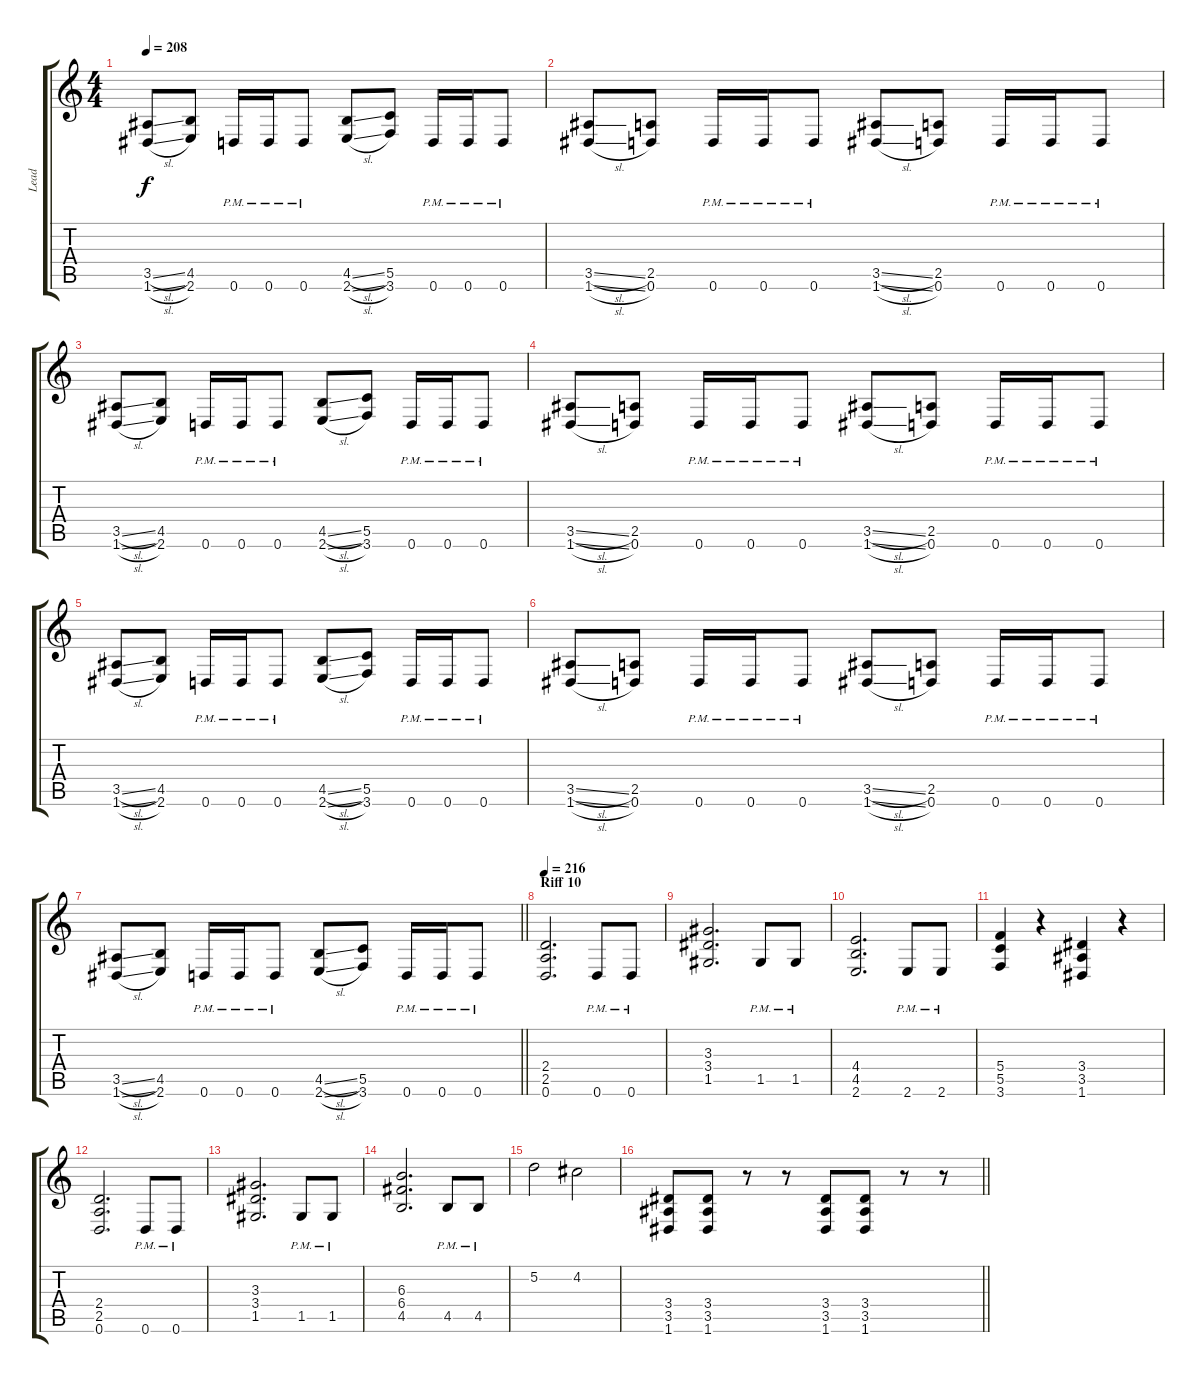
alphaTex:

\track ("Lead" "Lead") {instrument distortionguitar}
\staff {score tabs}
\tuning (D4 A3 F3 C3 G2 D2) {hide}
\ts (4 4)
\tempo 208
\clef g2
\ks c
(3.5{sl} 1.6{sl}).8{dy f} (4.5 2.6).8 0.6{pm}.16 0.6{pm}.16 0.6{pm}.8 (4.5{sl} 2.6{sl}).8 (5.5 3.6).8 0.6{pm}.16 0.6{pm}.16 0.6{pm}.8 |
(3.5{sl} 1.6{sl}).8 (2.5 0.6).8 0.6{pm}.16 0.6{pm}.16 0.6{pm}.8 (3.5{sl} 1.6{sl}).8 (2.5 0.6).8 0.6{pm}.16 0.6{pm}.16 0.6{pm}.8 |
(3.5{sl} 1.6{sl}).8 (4.5 2.6).8 0.6{pm}.16 0.6{pm}.16 0.6{pm}.8 (4.5{sl} 2.6{sl}).8 (5.5 3.6).8 0.6{pm}.16 0.6{pm}.16 0.6{pm}.8 |
(3.5{sl} 1.6{sl}).8 (2.5 0.6).8 0.6{pm}.16 0.6{pm}.16 0.6{pm}.8 (3.5{sl} 1.6{sl}).8 (2.5 0.6).8 0.6{pm}.16 0.6{pm}.16 0.6{pm}.8 |
(3.5{sl} 1.6{sl}).8 (4.5 2.6).8 0.6{pm}.16 0.6{pm}.16 0.6{pm}.8 (4.5{sl} 2.6{sl}).8 (5.5 3.6).8 0.6{pm}.16 0.6{pm}.16 0.6{pm}.8 |
(3.5{sl} 1.6{sl}).8 (2.5 0.6).8 0.6{pm}.16 0.6{pm}.16 0.6{pm}.8 (3.5{sl} 1.6{sl}).8 (2.5 0.6).8 0.6{pm}.16 0.6{pm}.16 0.6{pm}.8 |
\barLineRight lightlight
(3.5{sl} 1.6{sl}).8 (4.5 2.6).8 0.6{pm}.16 0.6{pm}.16 0.6{pm}.8 (4.5{sl} 2.6{sl}).8 (5.5 3.6).8 0.6{pm}.16 0.6{pm}.16 0.6{pm}.8 |
\section ("" "Riff 10")
\tempo 216
(2.4 2.5 0.6).2{d} 0.6{pm}.8 0.6{pm}.8 |
(3.3 3.4 1.5).2{d} 1.5{pm}.8 1.5{pm}.8 |
(4.4 4.5 2.6).2{d} 2.6{pm}.8 2.6{pm}.8 |
(5.4 5.5 3.6).4 r.4 (3.4 3.5 1.6).4 r.4 |
(2.4 2.5 0.6).2{d} 0.6{pm}.8 0.6{pm}.8 |
(3.3 3.4 1.5).2{d} 1.5{pm}.8 1.5{pm}.8 |
(6.3 6.4 4.5).2{d} 4.5{pm}.8 4.5{pm}.8 |
5.2.2 4.2.2 |
\barLineRight lightlight
(3.4 3.5 1.6).8 (3.4 3.5 1.6).8 r.8 r.8 (3.4 3.5 1.6).8 (3.4 3.5 1.6).8 r.8 r.8
